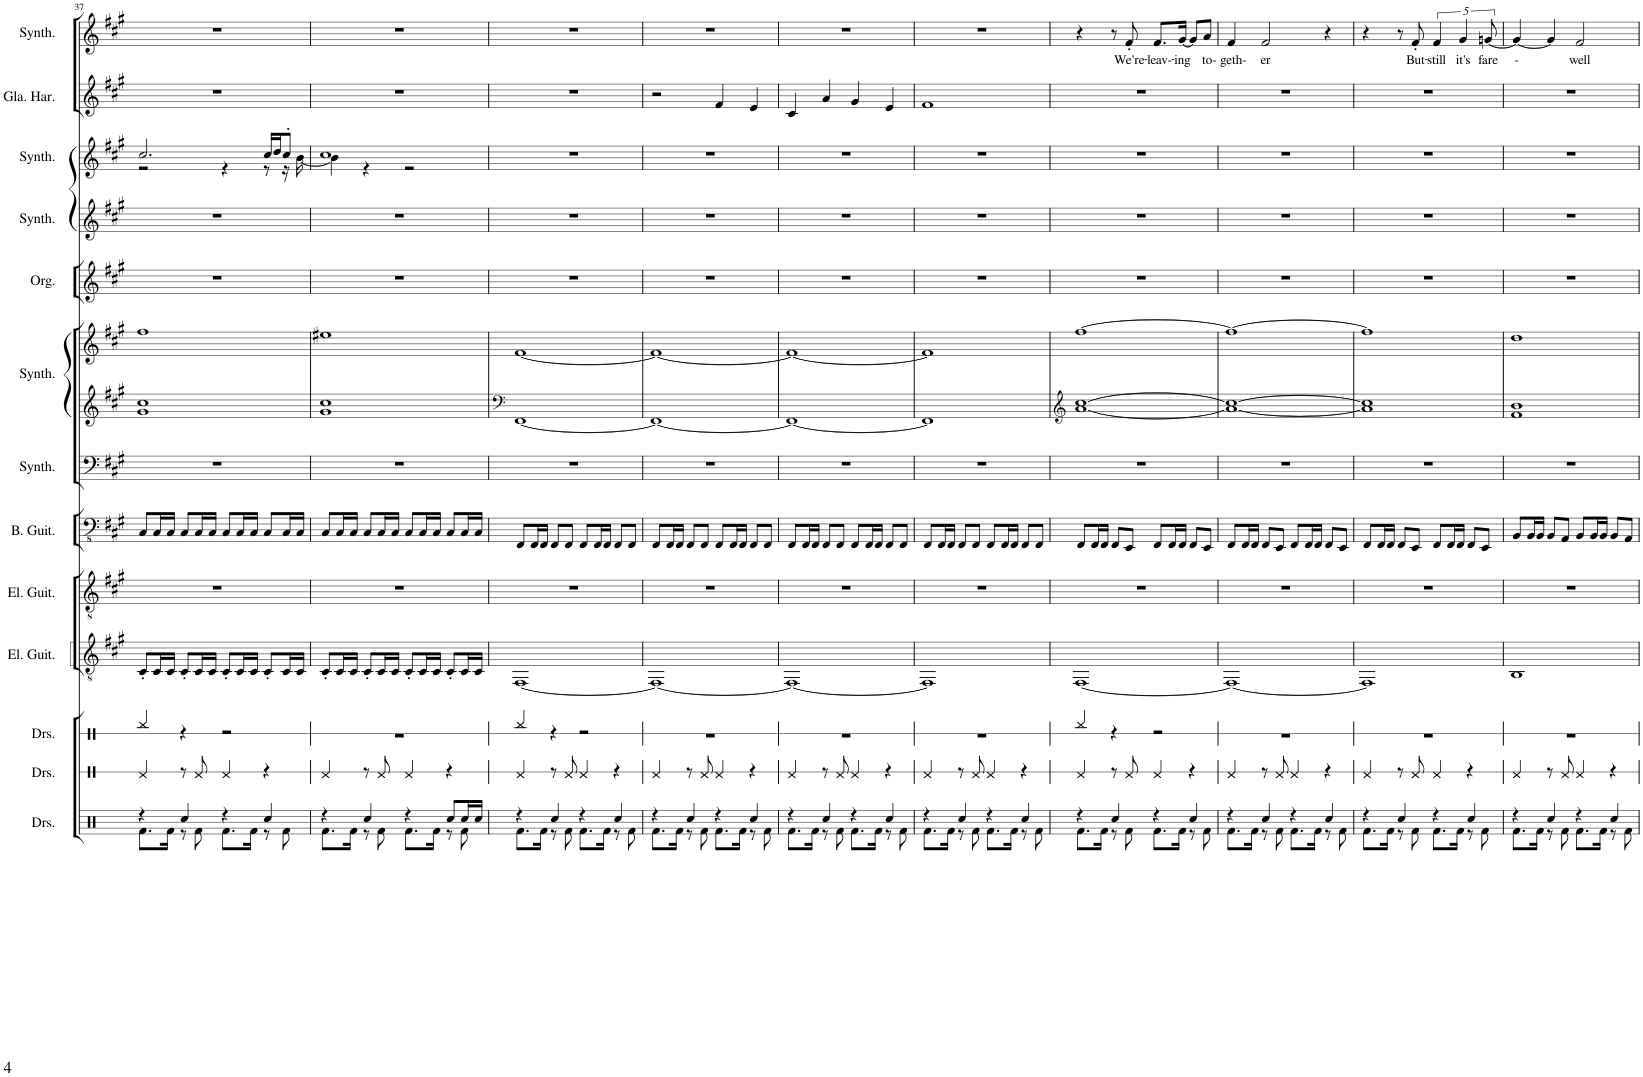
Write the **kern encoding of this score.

**kern	**kern	**kern	**kern	**kern	**kern	**kern	**text
*part6	*part5	*part4	*part4	*part3	*part2	*part1	*part1
*staff7	*staff6	*staff5	*staff4	*staff3	*staff2	*staff1	*staff1
*I"Electric Guitar, drive guitar	*I"Bass Guitar, slapbass	*I"String Synthesizer, warmstrings	*	*I"Brass Synthesizer, leadbrass	*I"Glass Harmonica, whistle	*I"Saw Synthesizer, vocals	*
*I'El. Guit.	*I'B. Guit.	*I'Synth.	*	*I'Synth.	*I'Gla. Har.	*I'Synth.	*
!!LO:PB:g=z
*clefGv2	*clefFv4	*clefG2	*clefG2	*clefG2	*clefG2	*clefG2	*
*k[f#c#g#]	*k[f#c#g#]	*k[f#c#g#]	*k[f#c#g#]	*k[f#c#g#]	*k[f#c#g#]	*k[f#c#g#]	*
*M4/4	*M4/4	*M4/4	*M4/4	*M4/4	*M4/4	*M4/4	*
=37	=37	=37	=37	=37	=37	=37	=37
*	*	*	*	*^	*	*	*
8C#'/L	8CC#/L	1g# 1cc#	1ff#	2.cc#/	2r	1r	1r	.
16C#/L	16CC#/L	.	.	.	.	.	.	.
16C#/JJ	16CC#/JJ	.	.	.	.	.	.	.
8C#'/L	8CC#/L	.	.	.	.	.	.	.
16C#/L	16CC#/L	.	.	.	.	.	.	.
16C#/JJ	16CC#/JJ	.	.	.	.	.	.	.
8C#'/L	8CC#/L	.	.	.	4r	.	.	.
16C#/L	16CC#/L	.	.	.	.	.	.	.
16C#/JJ	16CC#/JJ	.	.	.	.	.	.	.
8C#'/L	8CC#/L	.	.	16cc#/LL	8r	.	.	.
.	.	.	.	16dd/J	.	.	.	.
16C#/L	16CC#/L	.	.	8cc#'/J	16r	.	.	.
16C#/JJ	16CC#/JJ	.	.	.	[16b\	.	.	.
=38	=38	=38	=38	=38	=38	=38	=38	=38
8C#'/L	8CC#/L	1g# 1cc#	1ee#X	1cc#	4b\]	1r	1r	.
16C#/L	16CC#/L	.	.	.	.	.	.	.
16C#/JJ	16CC#/JJ	.	.	.	.	.	.	.
8C#'/L	8CC#/L	.	.	.	4r	.	.	.
16C#/L	16CC#/L	.	.	.	.	.	.	.
16C#/JJ	16CC#/JJ	.	.	.	.	.	.	.
8C#'/L	8CC#/L	.	.	.	2r	.	.	.
16C#/L	16CC#/L	.	.	.	.	.	.	.
16C#/JJ	16CC#/JJ	.	.	.	.	.	.	.
8C#'/L	8CC#/L	.	.	.	.	.	.	.
16C#/L	16CC#/L	.	.	.	.	.	.	.
16C#/JJ	16CC#/JJ	.	.	.	.	.	.	.
*	*	*	*	*v	*v	*	*	*
=39	=39	=39	=39	=39	=39	=39	=39
*	*	*clefF4	*	*	*	*	*
[1FF#	8FFF#/L	[1FF#	[1f#	1r	1r	1r	.
.	16FFF#/L	.	.	.	.	.	.
.	16FFF#/JJ	.	.	.	.	.	.
.	8FFF#/L	.	.	.	.	.	.
.	8FFF#/J	.	.	.	.	.	.
.	8FFF#/L	.	.	.	.	.	.
.	16FFF#/L	.	.	.	.	.	.
.	16FFF#/JJ	.	.	.	.	.	.
.	8FFF#/L	.	.	.	.	.	.
.	8FFF#/J	.	.	.	.	.	.
=40	=40	=40	=40	=40	=40	=40	=40
1FF#_	8FFF#/L	1FF#_	1f#_	1r	2r	1r	.
.	16FFF#/L	.	.	.	.	.	.
.	16FFF#/JJ	.	.	.	.	.	.
.	8FFF#/L	.	.	.	.	.	.
.	8FFF#/J	.	.	.	.	.	.
.	8FFF#/L	.	.	.	4f#/	.	.
.	16FFF#/L	.	.	.	.	.	.
.	16FFF#/JJ	.	.	.	.	.	.
.	8FFF#/L	.	.	.	4e/	.	.
.	8FFF#/J	.	.	.	.	.	.
=41	=41	=41	=41	=41	=41	=41	=41
1FF#_	8FFF#/L	1FF#_	1f#_	1r	4c#/	1r	.
.	16FFF#/L	.	.	.	.	.	.
.	16FFF#/JJ	.	.	.	.	.	.
.	8FFF#/L	.	.	.	4a/	.	.
.	8FFF#/J	.	.	.	.	.	.
.	8FFF#/L	.	.	.	4g#/	.	.
.	16FFF#/L	.	.	.	.	.	.
.	16FFF#/JJ	.	.	.	.	.	.
.	8FFF#/L	.	.	.	4e/	.	.
.	8FFF#/J	.	.	.	.	.	.
=42	=42	=42	=42	=42	=42	=42	=42
1FF#]	8FFF#/L	1FF#]	1f#]	1r	1f#	1r	.
.	16FFF#/L	.	.	.	.	.	.
.	16FFF#/JJ	.	.	.	.	.	.
.	8FFF#/L	.	.	.	.	.	.
.	8FFF#/J	.	.	.	.	.	.
.	8FFF#/L	.	.	.	.	.	.
.	16FFF#/L	.	.	.	.	.	.
.	16FFF#/JJ	.	.	.	.	.	.
.	8FFF#/L	.	.	.	.	.	.
.	8FFF#/J	.	.	.	.	.	.
=43	=43	=43	=43	=43	=43	=43	=43
*	*	*clefG2	*	*	*	*	*
[1FF#	8FFF#/L	[1a [1cc#	[1ff#	1r	1r	4r	.
.	16FFF#/L	.	.	.	.	.	.
.	16FFF#/JJ	.	.	.	.	.	.
.	8FFF#/L	.	.	.	.	8r	.
!	!	!	!	!	!	!	!LO:LY:b
.	8EEE/J	.	.	.	.	8f#'/	We're-
!	!	!	!	!	!	!	!LO:LY:b
.	8FFF#/L	.	.	.	.	8.f#/L	leav--
.	16FFF#/L	.	.	.	.	.	.
!	!	!	!	!	!	!	!LO:LY:b
.	16FFF#/JJ	.	.	.	.	[16g#/Jk	-ing
.	8FFF#/L	.	.	.	.	8g#/L]	.
!	!	!	!	!	!	!	!LO:LY:b
.	8EEE/J	.	.	.	.	8a/J	to-
=44	=44	=44	=44	=44	=44	=44	=44
!	!	!	!	!	!	!	!LO:LY:b
1FF#_	8FFF#/L	1a_ 1cc#_	1ff#_	1r	1r	4f#/	geth-
.	16FFF#/L	.	.	.	.	.	.
.	16FFF#/JJ	.	.	.	.	.	.
!	!	!	!	!	!	!	!LO:LY:b
.	8FFF#/L	.	.	.	.	2f#/	er
.	8EEE/J	.	.	.	.	.	.
.	8FFF#/L	.	.	.	.	.	.
.	16FFF#/L	.	.	.	.	.	.
.	16FFF#/JJ	.	.	.	.	.	.
.	8FFF#/L	.	.	.	.	4r	.
.	8EEE/J	.	.	.	.	.	.
=45	=45	=45	=45	=45	=45	=45	=45
1FF#]	8FFF#/L	1a] 1cc#]	1ff#]	1r	1r	4r	.
.	16FFF#/L	.	.	.	.	.	.
.	16FFF#/JJ	.	.	.	.	.	.
.	8FFF#/L	.	.	.	.	8r	.
!	!	!	!	!	!	!	!LO:LY:b
.	8EEE/J	.	.	.	.	8f#'/	But-
!	!	!	!	!	!	!	!LO:LY:b
.	8FFF#/L	.	.	.	.	5f#/	still
.	16FFF#/L	.	.	.	.	.	.
.	16FFF#/JJ	.	.	.	.	.	.
!	!	!	!	!	!	!	!LO:LY:b
.	.	.	.	.	.	5g#/	it's
.	8FFF#/L	.	.	.	.	.	.
.	8EEE/J	.	.	.	.	.	.
!	!	!	!	!	!	!	!LO:LY:b
.	.	.	.	.	.	[10gn/	fare
=46	=46	=46	=46	=46	=46	=46	=46
!	!	!	!	!	!	!	!LO:LY:b
1BB	8BBB/L	1f# 1b	1dd	1r	1r	4g/_	-
.	16BBB/L	.	.	.	.	.	.
.	16BBB/JJ	.	.	.	.	.	.
.	8BBB/L	.	.	.	.	4g/]	.
.	8AAA/J	.	.	.	.	.	.
!	!	!	!	!	!	!	!LO:LY:b
.	8BBB/L	.	.	.	.	2f#/	well
.	16BBB/L	.	.	.	.	.	.
.	16BBB/JJ	.	.	.	.	.	.
.	8BBB/L	.	.	.	.	.	.
.	8AAA/J	.	.	.	.	.	.
=	=	=	=	=	=	=	=
*-	*-	*-	*-	*-	*-	*-	*-
